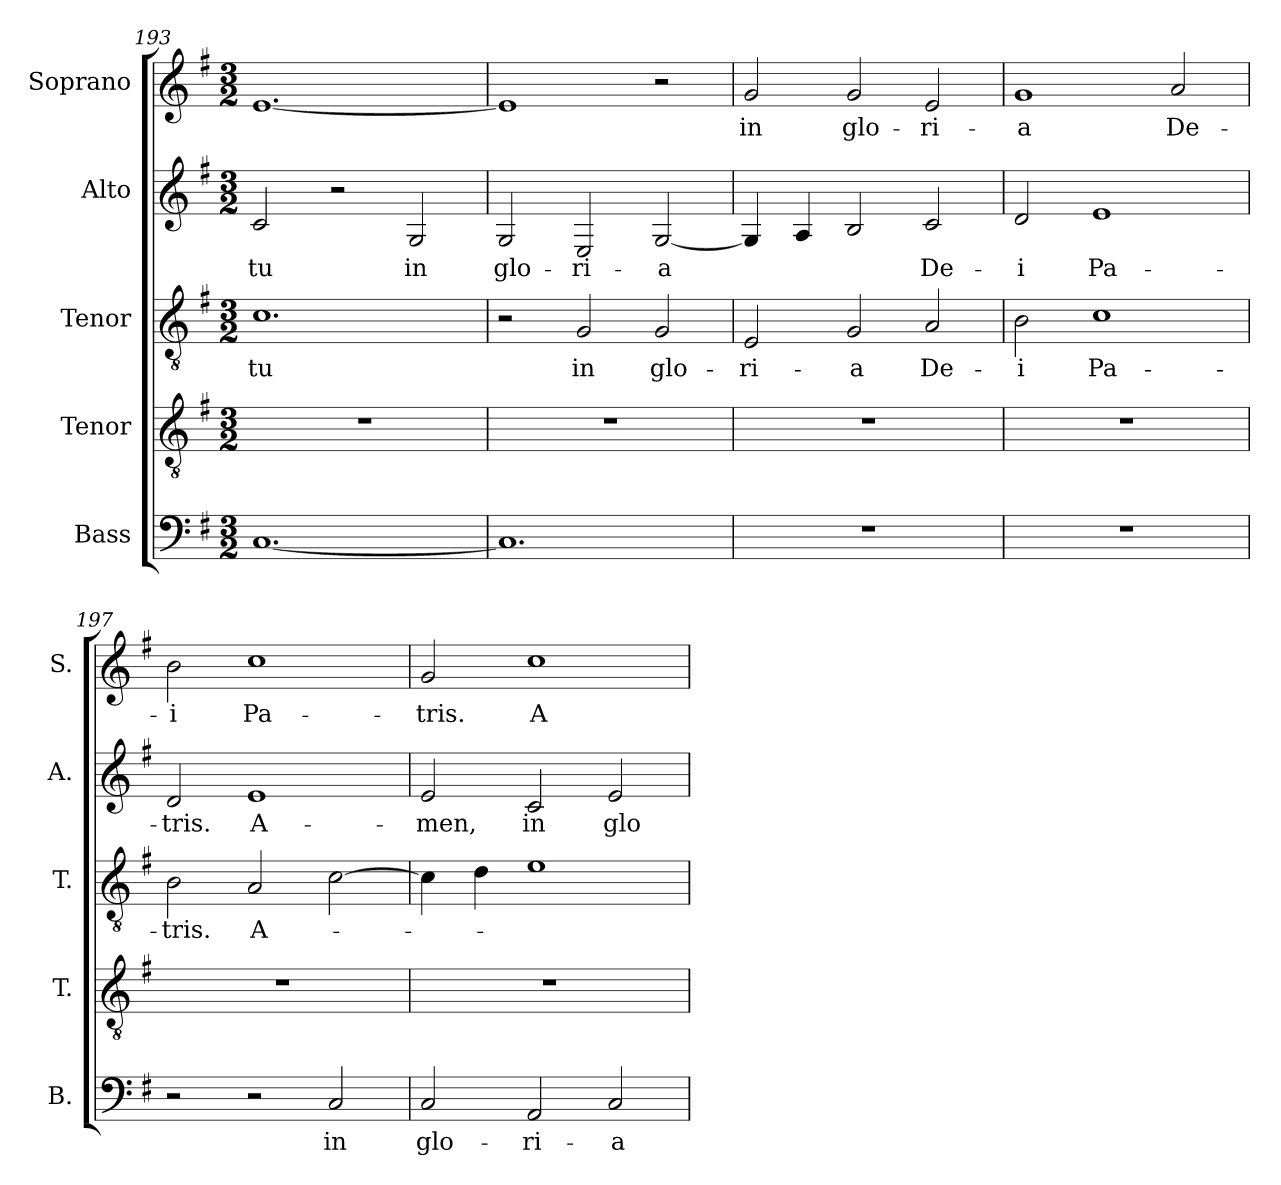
**kern	**text	**kern	**kern	**text	**kern	**text	**kern	**text
*part5	*part5	*part4	*part3	*part3	*part2	*part2	*part1	*part1
*staff5	*staff5	*staff4	*staff3	*staff3	*staff2	*staff2	*staff1	*staff1
*I"Bass	*	*I"Tenor	*I"Tenor	*	*I"Alto	*	*I"Soprano	*
*I'B.	*	*I'T.	*I'T.	*	*I'A.	*	*I'S.	*
*clefF4	*	*clefGv2	*clefGv2	*	*clefG2	*	*clefG2	*
*	*	*ITrd7c12	*ITrd7c12	*	*	*	*	*
*k[f#]	*	*k[f#]	*k[f#]	*	*k[f#]	*	*k[f#]	*
*G:	*	*G:	*G:	*	*G:	*	*G:	*
*M3/2	*	*M3/2	*M3/2	*	*M3/2	*	*M3/2	*
*MM224	*	*MM224	*MM224	*	*MM224	*	*MM224	*
=193	=193	=193	=193	=193	=193	=193	=193	=193
!	!	!LO:N:vis=1	!	!	!	!	!	!
!	!	!	!	!LO:LY:b:color=#000000	!	!	!	!
!	!	!	!	!	!	!LO:LY:b:color=#000000	!	!
[1.Ci	.	1.r	1.Ci	-tu	2ci/	-tu	[1.ei	.
.	.	.	.	.	2r	.	.	.
!	!	!	!	!	!	!LO:LY:b:color=#000000	!	!
.	.	.	.	.	2Gi/	in	.	.
=194	=194	=194	=194	=194	=194	=194	=194	=194
!	!	!LO:N:vis=1	!	!	!	!	!	!
!	!	!	!	!	!	!LO:LY:b:color=#000000	!	!
1.Ci]	.	1.r	2r	.	2Gi/	glo-	1ei]	.
!	!	!	!	!LO:LY:b:color=#000000	!	!	!	!
!	!	!	!	!	!	!LO:LY:b:color=#000000	!	!
.	.	.	2GGi/	in	2Ei/	-ri-	.	.
!	!	!	!	!LO:LY:b:color=#000000	!	!	!	!
!	!	!	!	!	!	!LO:LY:b:color=#000000	!	!
.	.	.	2GGi/	glo-	[2Gi/	-a	2r	.
=195	=195	=195	=195	=195	=195	=195	=195	=195
!LO:N:vis=1	!	!LO:N:vis=1	!	!	!	!	!	!
!	!	!	!	!LO:LY:b:color=#000000	!	!	!	!
!	!	!	!	!	!	!	!	!LO:LY:b:color=#000000
1.r	.	1.r	2EEi/	-ri-	4Gi/]	.	2gi/	in
.	.	.	.	.	4Ai/	.	.	.
!	!	!	!	!LO:LY:b:color=#000000	!	!	!	!
!	!	!	!	!	!	!	!	!LO:LY:b:color=#000000
.	.	.	2GGi/	-a	2Bi/	.	2gi/	glo-
!	!	!	!	!LO:LY:b:color=#000000	!	!	!	!
!	!	!	!	!	!	!LO:LY:b:color=#000000	!	!
!	!	!	!	!	!	!	!	!LO:LY:b:color=#000000
.	.	.	2AAi/	De-	2ci/	De-	2ei/	-ri-
=196	=196	=196	=196	=196	=196	=196	=196	=196
!LO:N:vis=1	!	!LO:N:vis=1	!	!	!	!	!	!
!	!	!	!	!LO:LY:b:color=#000000	!	!	!	!
!	!	!	!	!	!	!LO:LY:b:color=#000000	!	!
!	!	!	!	!	!	!	!	!LO:LY:b:color=#000000
1.r	.	1.r	2BBi\	-i	2di/	-i	1gi	-a
!	!	!	!	!LO:LY:b:color=#000000	!	!	!	!
!	!	!	!	!	!	!LO:LY:b:color=#000000	!	!
.	.	.	1Ci	Pa-	1ei	Pa-	.	.
!	!	!	!	!	!	!	!	!LO:LY:b:color=#000000
.	.	.	.	.	.	.	2ai/	De-
!!LO:LB:g=z
=197	=197	=197	=197	=197	=197	=197	=197	=197
!	!	!LO:N:vis=1	!	!	!	!	!	!
!	!	!	!	!LO:LY:b:color=#000000	!	!	!	!
!	!	!	!	!	!	!LO:LY:b:color=#000000	!	!
!	!	!	!	!	!	!	!	!LO:LY:b:color=#000000
2r	.	1.r	2BBi\	-tris.	2di/	-tris.	2bi\	-i
!	!	!	!	!LO:LY:b:color=#000000	!	!	!	!
!	!	!	!	!	!	!LO:LY:b:color=#000000	!	!
!	!	!	!	!	!	!	!	!LO:LY:b:color=#000000
2r	.	.	2AAi/	A-	1ei	A-	1cci	Pa-
!	!LO:LY:b:color=#000000	!	!	!	!	!	!	!
2Ci/	in	.	[2Ci\	.	.	.	.	.
=198	=198	=198	=198	=198	=198	=198	=198	=198
!	!LO:LY:b:color=#000000	!LO:N:vis=1	!	!	!	!	!	!
!	!	!	!	!	!	!LO:LY:b:color=#000000	!	!
!	!	!	!	!	!	!	!	!LO:LY:b:color=#000000
2Ci/	glo-	1.r	4Ci\]	.	2ei/	-men,	2gi/	-tris.
.	.	.	4Di\	.	.	.	.	.
!	!LO:LY:b:color=#000000	!	!	!	!	!	!	!
!	!	!	!	!	!	!LO:LY:b:color=#000000	!	!
!	!	!	!	!	!	!	!	!LO:LY:b:color=#000000
2AAi/	-ri-	.	1Ei	.	2ci/	in	1cci	A-
!	!LO:LY:b:color=#000000	!	!	!	!	!	!	!
!	!	!	!	!	!	!LO:LY:b:color=#000000	!	!
2Ci/	-a	.	.	.	2ei/	glo-	.	.
=	=	=	=	=	=	=	=	=
*-	*-	*-	*-	*-	*-	*-	*-	*-
